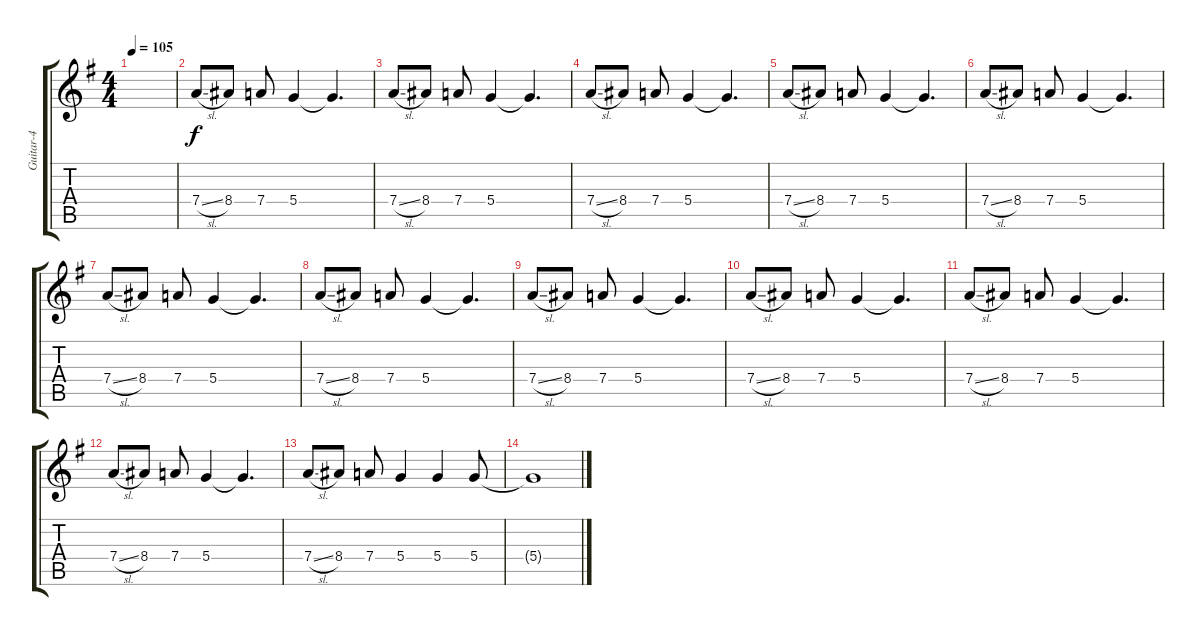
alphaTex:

\track ("Guitar-4" "Guitar-4") {instrument distortionguitar}
\staff {score tabs}
\tuning (E4 B3 G3 D3 A2 E2) {hide}
\ts (4 4)
\tempo 105
\clef g2
\ks g
|
7.4{sl}.8{volume 10} 8.4.8 7.4.8 5.4.4 5.4{t}.4{d} |
7.4{sl}.8 8.4.8 7.4.8 5.4.4 5.4{t}.4{d} |
7.4{sl}.8 8.4.8 7.4.8 5.4.4 5.4{t}.4{d} |
7.4{sl}.8 8.4.8 7.4.8 5.4.4 5.4{t}.4{d} |
7.4{sl}.8 8.4.8 7.4.8 5.4.4 5.4{t}.4{d} |
7.4{sl}.8 8.4.8 7.4.8 5.4.4 5.4{t}.4{d} |
7.4{sl}.8 8.4.8 7.4.8 5.4.4 5.4{t}.4{d} |
7.4{sl}.8 8.4.8 7.4.8 5.4.4 5.4{t}.4{d} |
7.4{sl}.8 8.4.8 7.4.8 5.4.4 5.4{t}.4{d} |
7.4{sl}.8 8.4.8 7.4.8 5.4.4 5.4{t}.4{d} |
7.4{sl}.8 8.4.8 7.4.8 5.4.4 5.4{t}.4{d} |
7.4{sl}.8 8.4.8 7.4.8 5.4.4 5.4.4 5.4.8 |
5.4{t}.1
